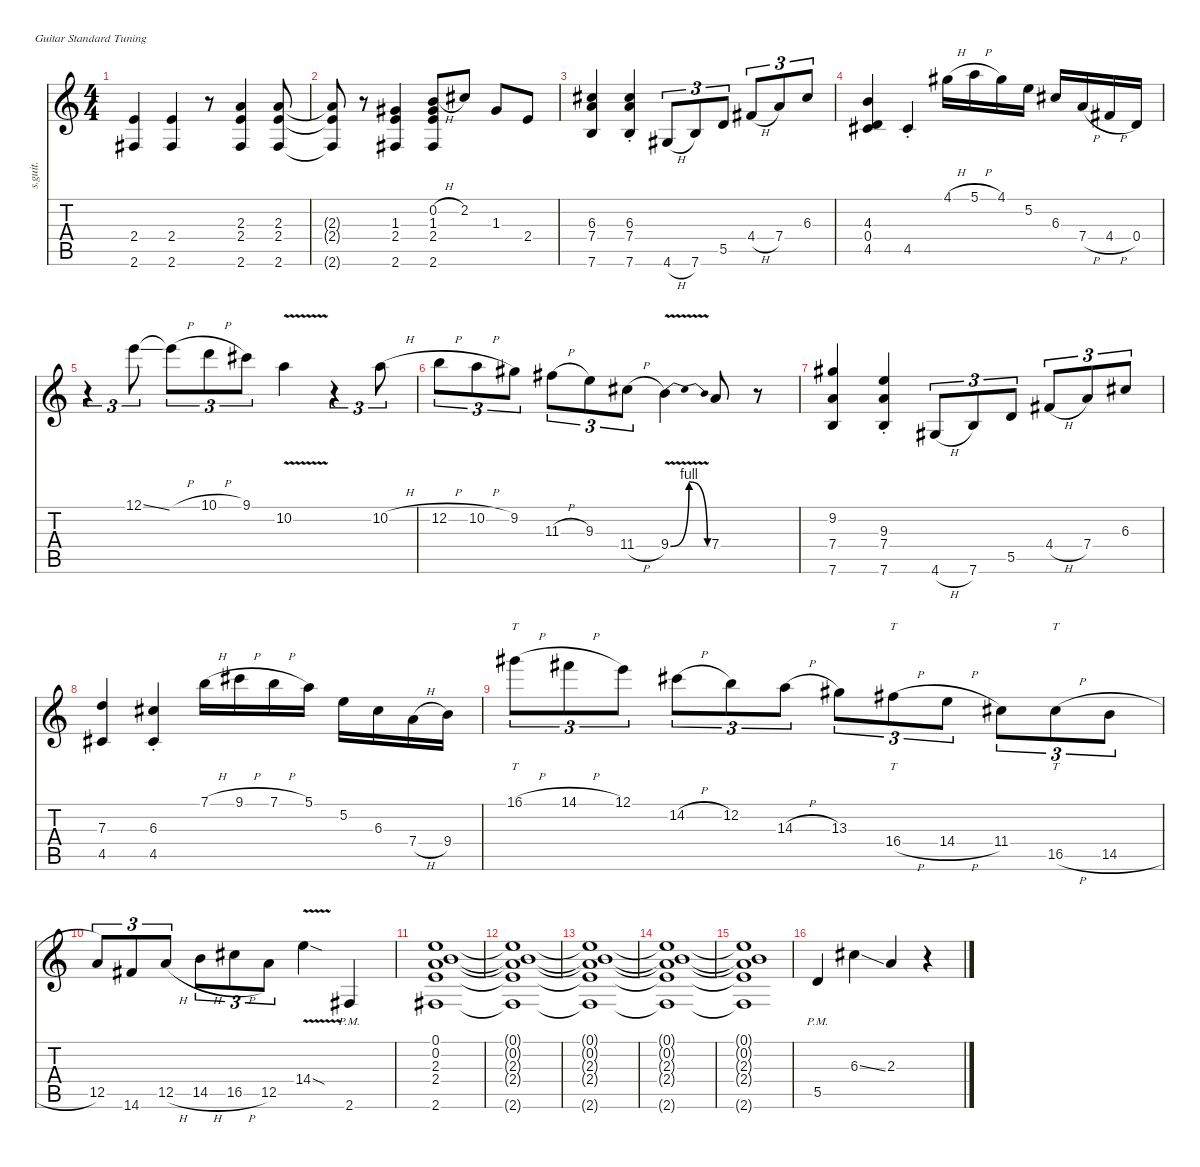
\defaultSystemsLayout 4
\hideDynamics
\bracketExtendMode nobrackets
\track ("Mario" "s.guit.") {instrument electricguitarclean}
\staff {score tabs}
\tuning (E4 B3 G3 D3 A2 E2)
\ts (4 4)
\tempo (185 hide)
\clef g2
\ks c
(2.4 2.6{acc #}).4{dy mf} (2.4 2.6{acc #}).4 r.8 (2.3 2.4 2.6{acc #}).4 (2.3 2.4 2.6{acc #}).8 |
(2.3{t} 2.4{t} 2.6{t acc #}).8 r.8 (1.3{acc #} 2.4 2.6{acc #}).4 (0.2{h} 1.3{acc #} 2.4 2.6{acc #}).8 2.2{acc #}.8 1.3{acc #}.8 2.4.8 |
(6.3{acc #} 7.4 7.6).4 (6.3{st acc #} 7.4{st} 7.6{st}).4 4.6{h acc #}.8{tu (3 2)} 7.6.8{tu (3 2)} 5.5.8{tu (3 2)} 4.4{h acc #}.8{tu (3 2)} 7.4.8{tu (3 2)} 6.3{acc #}.8{tu (3 2)} |
(4.3 0.4 4.5{acc #}).4 4.5{st acc #}.4 4.1{h acc #}.16 5.1{h}.16 4.1{acc #}.16 5.2.16 6.3{acc #}.16 7.4{h}.16 4.4{h acc #}.16 0.4.16 |
r.4{tu (3 2)} 12.1{ss}.8{tu (3 2)} 12.1{h t}.8{tu (3 2)} 10.1{h}.8{tu (3 2)} 9.1{acc #}.8{tu (3 2)} 10.2{v}.4 r.4{tu (3 2)} 10.2{h}.8{tu (3 2)} |
12.2{h}.8{tu (3 2)} 10.2{h}.8{tu (3 2)} 9.2{acc #}.8{tu (3 2)} 11.3{h acc #}.8{tu (3 2)} 9.3.8{tu (3 2)} 11.4{h acc #}.8{tu (3 2)} 9.4{be (bendrelease 0 0 30 4 30 4 60 0) v}.4 7.4.8 r.8 |
(9.2{acc #} 7.4 7.6).4 (9.3{st} 7.4{st} 7.6{st}).4 4.6{h acc #}.8{tu (3 2)} 7.6.8{tu (3 2)} 5.5.8{tu (3 2)} 4.4{h acc #}.8{tu (3 2)} 7.4.8{tu (3 2)} 6.3{acc #}.8{tu (3 2)} |
(7.3 4.5{acc #}).4 (6.3{st acc #} 4.5{st acc #}).4 7.1{h}.16 9.1{h acc #}.16 7.1{h}.16 5.1.16 5.2.16 6.3{acc #}.16 7.4{h}.16 9.4.16 |
16.1{h acc #}.8{tt tu (3 2)} 14.1{h acc #}.8{tu (3 2)} 12.1.8{tu (3 2)} 14.2{h acc #}.8{tu (3 2)} 12.2.8{tu (3 2)} 14.3{h}.8{tu (3 2)} 13.3{acc #}.8{tu (3 2)} 16.4{h acc #}.8{tt tu (3 2)} 14.4{h}.8{tu (3 2)} 11.4{acc #}.8{tu (3 2)} 16.5{h acc #}.8{tt tu (3 2)} 14.5{h}.8{tu (3 2)} |
12.5.8{tu (3 2)} 14.6{acc #}.8{tu (3 2)} 12.5{h}.8{tu (3 2)} 14.5{h}.8{tu (3 2)} 16.5{h acc #}.8{tu (3 2)} 12.5.8{tu (3 2)} 14.4{v sod}.4 2.6{pm acc #}.4 |
(0.1 0.2 2.3 2.4 2.6{acc #}).1 |
(0.1{t} 0.2{t} 2.3{t} 2.4{t} 2.6{t acc #}).1 |
(0.1{t} 0.2{t} 2.3{t} 2.4{t} 2.6{t acc #}).1 |
(0.1{t} 0.2{t} 2.3{t} 2.4{t} 2.6{t acc #}).1 |
(0.1{t} 0.2{t} 2.3{t} 2.4{t} 2.6{t acc #}).1 |
\tempo (177 hide)
5.5{pm}.4 6.3{ss acc #}.4 2.3.4 r.4
